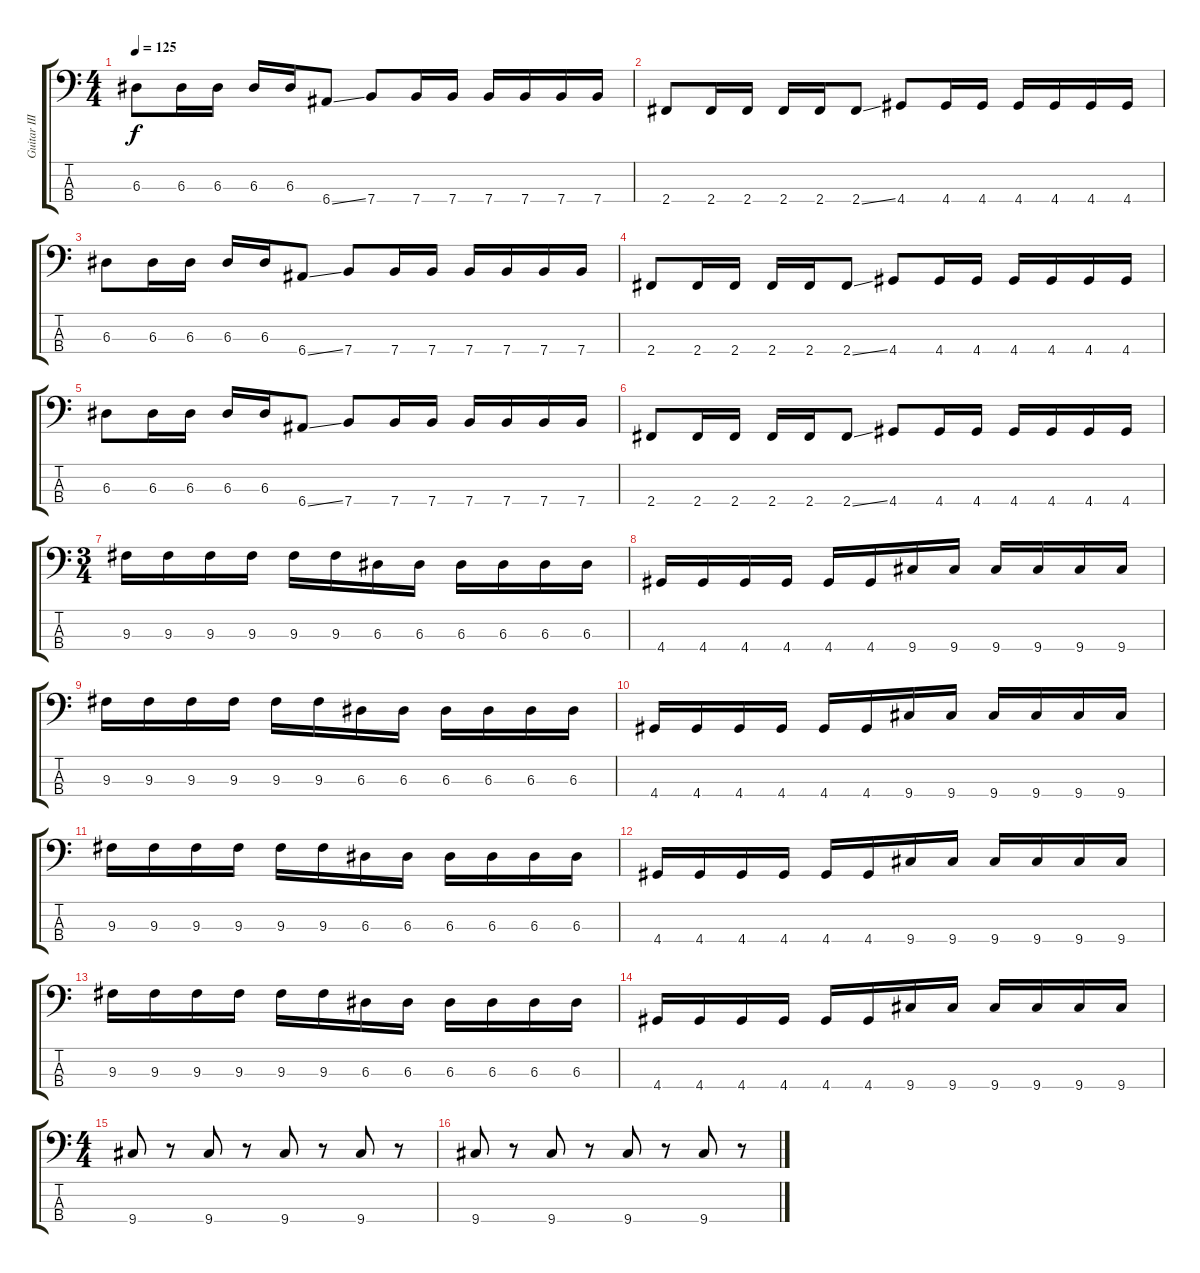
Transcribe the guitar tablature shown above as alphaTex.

\track ("Guitar III - [Bass]" "Guitar III") {instrument electricbassfinger}
\staff {score tabs}
\tuning (G2 D2 A1 E1) {hide}
\ts (4 4)
\tempo 125
\clef f4
\ks c
6.3.8{dy f} 6.3.16 6.3.16 6.3.16 6.3.16 6.4{ss}.8 7.4.8 7.4.16 7.4.16 7.4.16 7.4.16 7.4.16 7.4.16 |
2.4.8 2.4.16 2.4.16 2.4.16 2.4.16 2.4{ss}.8 4.4.8 4.4.16 4.4.16 4.4.16 4.4.16 4.4.16 4.4.16 |
6.3.8 6.3.16 6.3.16 6.3.16 6.3.16 6.4{ss}.8 7.4.8 7.4.16 7.4.16 7.4.16 7.4.16 7.4.16 7.4.16 |
2.4.8 2.4.16 2.4.16 2.4.16 2.4.16 2.4{ss}.8 4.4.8 4.4.16 4.4.16 4.4.16 4.4.16 4.4.16 4.4.16 |
6.3.8 6.3.16 6.3.16 6.3.16 6.3.16 6.4{ss}.8 7.4.8 7.4.16 7.4.16 7.4.16 7.4.16 7.4.16 7.4.16 |
2.4.8 2.4.16 2.4.16 2.4.16 2.4.16 2.4{ss}.8 4.4.8 4.4.16 4.4.16 4.4.16 4.4.16 4.4.16 4.4.16 |
\ts (3 4)
9.3.16 9.3.16 9.3.16 9.3.16 9.3.16 9.3.16 6.3.16 6.3.16 6.3.16 6.3.16 6.3.16 6.3.16 |
4.4.16 4.4.16 4.4.16 4.4.16 4.4.16 4.4.16 9.4.16 9.4.16 9.4.16 9.4.16 9.4.16 9.4.16 |
9.3.16 9.3.16 9.3.16 9.3.16 9.3.16 9.3.16 6.3.16 6.3.16 6.3.16 6.3.16 6.3.16 6.3.16 |
4.4.16 4.4.16 4.4.16 4.4.16 4.4.16 4.4.16 9.4.16 9.4.16 9.4.16 9.4.16 9.4.16 9.4.16 |
9.3.16 9.3.16 9.3.16 9.3.16 9.3.16 9.3.16 6.3.16 6.3.16 6.3.16 6.3.16 6.3.16 6.3.16 |
4.4.16 4.4.16 4.4.16 4.4.16 4.4.16 4.4.16 9.4.16 9.4.16 9.4.16 9.4.16 9.4.16 9.4.16 |
9.3.16 9.3.16 9.3.16 9.3.16 9.3.16 9.3.16 6.3.16 6.3.16 6.3.16 6.3.16 6.3.16 6.3.16 |
4.4.16 4.4.16 4.4.16 4.4.16 4.4.16 4.4.16 9.4.16 9.4.16 9.4.16 9.4.16 9.4.16 9.4.16 |
\ts (4 4)
9.4.8 r.8 9.4.8 r.8 9.4.8 r.8 9.4.8 r.8 |
9.4.8 r.8 9.4.8 r.8 9.4.8 r.8 9.4.8 r.8
